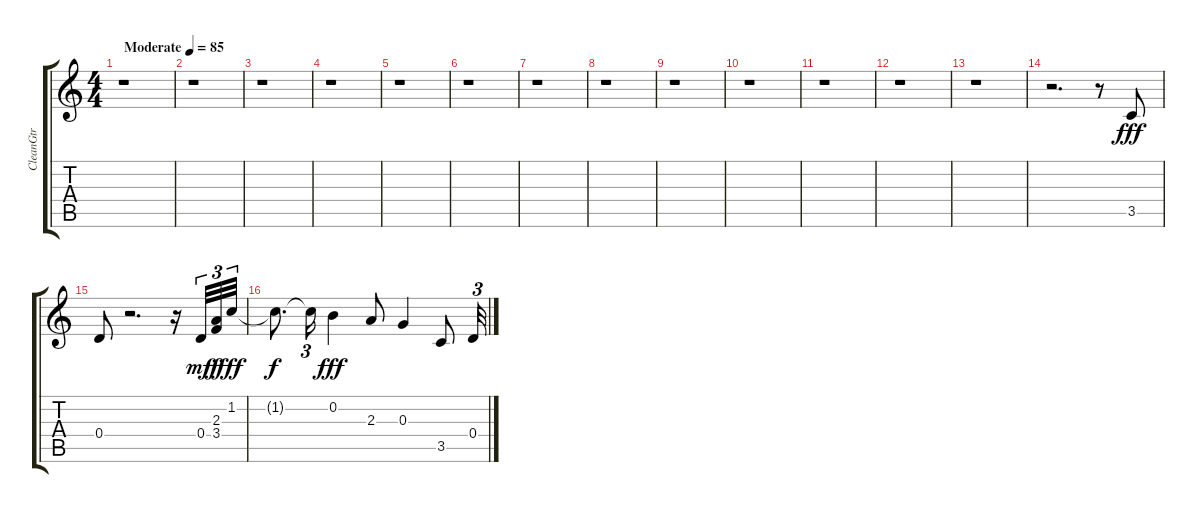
\track ("CleanGtr" "CleanGtr") {instrument electricguitarclean}
\staff {score tabs}
\tuning (E4 B3 G3 D3 A2 E2) {hide}
\ts (4 4)
\tempo (85 "Moderate")
\clef g2
\ks c
r.1{dy fff instrument electricguitarclean} |
r.1 |
r.1 |
r.1 |
r.1 |
r.1 |
r.1 |
r.1 |
r.1 |
r.1 |
r.1 |
r.1 |
r.1 |
r.2{d} r.8 3.5.8 |
0.4.8 r.2{d} r.16 0.4.32{tu (3 2) dy mf} (2.3 3.4).32{tu (3 2) dy f} 1.2.32{tu (3 2) dy fff} |
1.2{t}.8{d dy f} 1.2{t}.16{tu (3 2)} 0.2.4{dy fff} 2.3.8 0.3.4 3.5.8 0.4.32{tu (3 2)}
